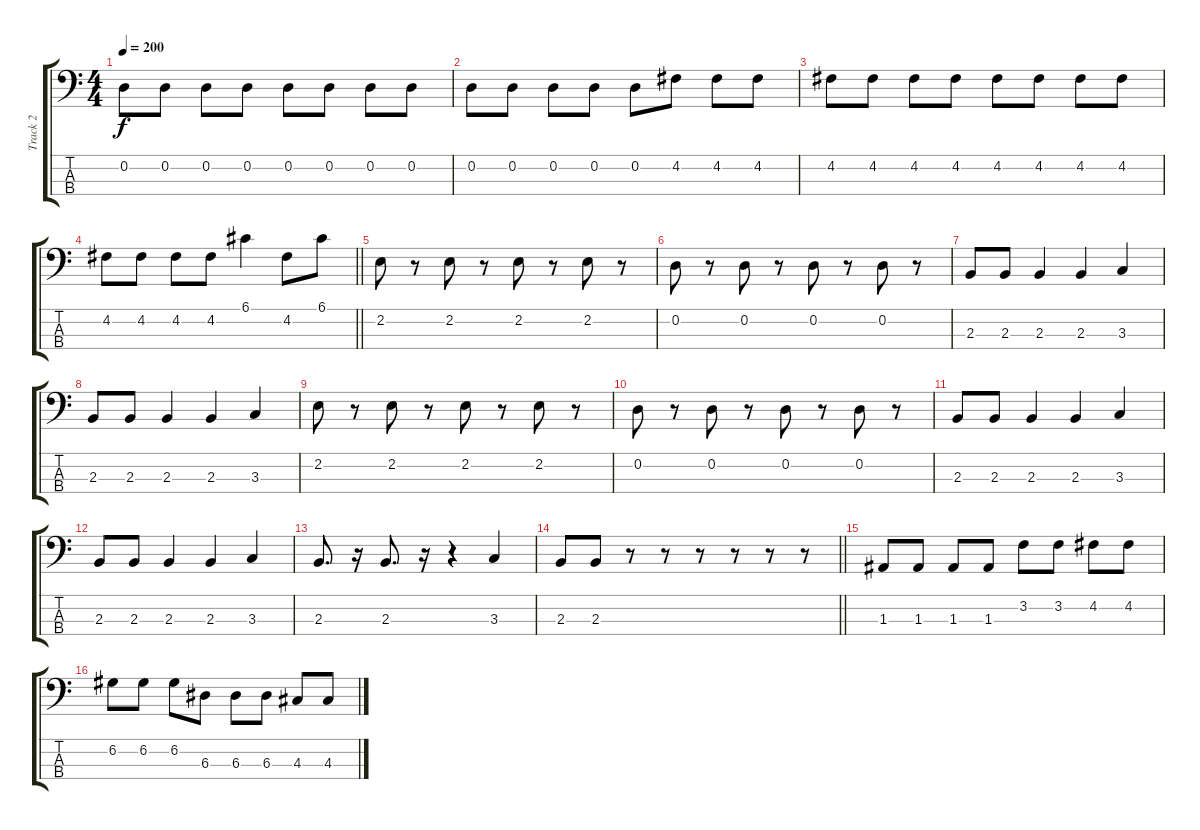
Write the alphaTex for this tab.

\track ("Track 2" "Track 2") {instrument electricbassfinger}
\staff {score tabs}
\tuning (G2 D2 A1 E1) {hide}
\ts (4 4)
\tempo 200
\clef f4
\ks c
0.2.8{dy f} 0.2.8 0.2.8 0.2.8 0.2.8 0.2.8 0.2.8 0.2.8 |
0.2.8 0.2.8 0.2.8 0.2.8 0.2.8 4.2.8 4.2.8 4.2.8 |
4.2.8 4.2.8 4.2.8 4.2.8 4.2.8 4.2.8 4.2.8 4.2.8 |
\barLineRight lightlight
4.2.8 4.2.8 4.2.8 4.2.8 6.1.4 4.2.8 6.1.8 |
2.2.8 r.8 2.2.8 r.8 2.2.8 r.8 2.2.8 r.8 |
0.2.8 r.8 0.2.8 r.8 0.2.8 r.8 0.2.8 r.8 |
2.3.8 2.3.8 2.3.4 2.3.4 3.3.4 |
2.3.8 2.3.8 2.3.4 2.3.4 3.3.4 |
2.2.8 r.8 2.2.8 r.8 2.2.8 r.8 2.2.8 r.8 |
0.2.8 r.8 0.2.8 r.8 0.2.8 r.8 0.2.8 r.8 |
2.3.8 2.3.8 2.3.4 2.3.4 3.3.4 |
2.3.8 2.3.8 2.3.4 2.3.4 3.3.4 |
2.3.8{d} r.16 2.3.8{d} r.16 r.4 3.3.4 |
\barLineRight lightlight
2.3.8 2.3.8 r.8 r.8 r.8 r.8 r.8 r.8 |
1.3.8 1.3.8 1.3.8 1.3.8 3.2.8 3.2.8 4.2.8 4.2.8 |
6.2.8 6.2.8 6.2.8 6.3.8 6.3.8 6.3.8 4.3.8 4.3.8
